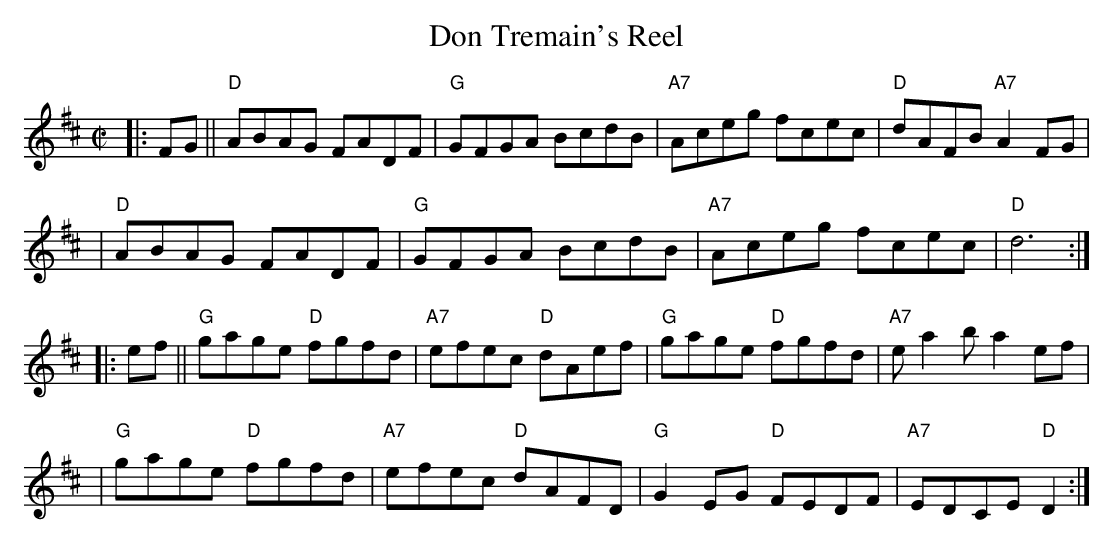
X:1
T: Don Tremain's Reel
M: C|
L: 1/8
K: D
|: FG || "D"ABAG FADF | "G"GFGA BcdB | "A7"Aceg fcec | "D"dAFB "A7"A2FG |
| "D"ABAG FADF | "G"GFGA BcdB | "A7"Aceg fcec | "D"d6 :|
|: ef || "G"gage "D"fgfd | "A7"efec "D"dAef | "G"gage "D"fgfd | "A7"ea2b a2 ef |
| "G"gage "D"fgfd | "A7"efec "D"dAFD | "G"G2 EG "D"FEDF | "A7"EDCE "D"D2 :|
